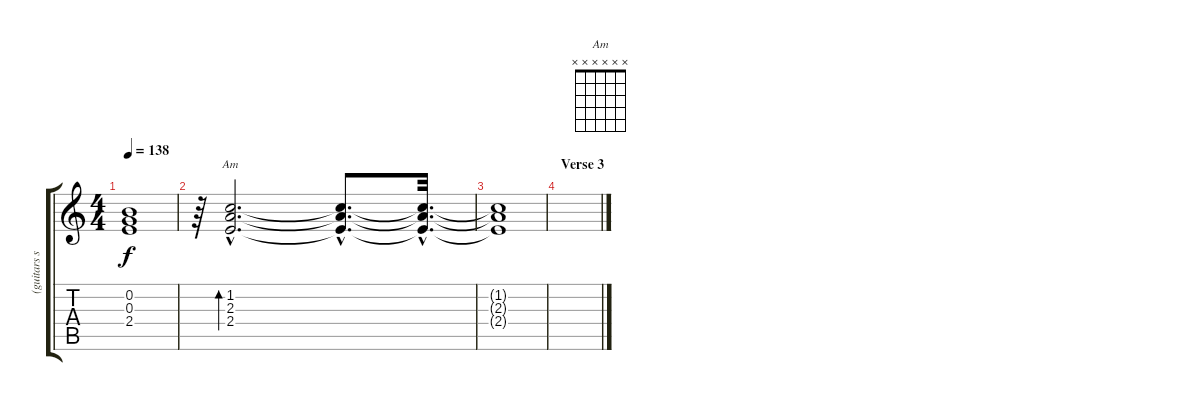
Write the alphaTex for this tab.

\track ("(guitars stereo fx)" "(guitars s") {instrument electricguitarclean}
\staff {score tabs}
\tuning (E4 B3 G3 D3 A2 E2) {hide}
\chord ("Am" x x x x x x)
\ts (4 4)
\tempo 138
\clef g2
\ks c
(0.2{t} 0.3{t} 2.4{t}).1{dy f} |
r.64 (1.2{hac} 2.3{hac} 2.4{hac}).2{d bd 60 ch "Am"} (1.2{hac t} 2.3{hac t} 2.4{hac t}).8{d} (1.2{hac t} 2.3{hac t} 2.4{hac t}).32{d} |
(1.2{t} 2.3{t} 2.4{t}).1 |
\section ("" "Verse 3")
